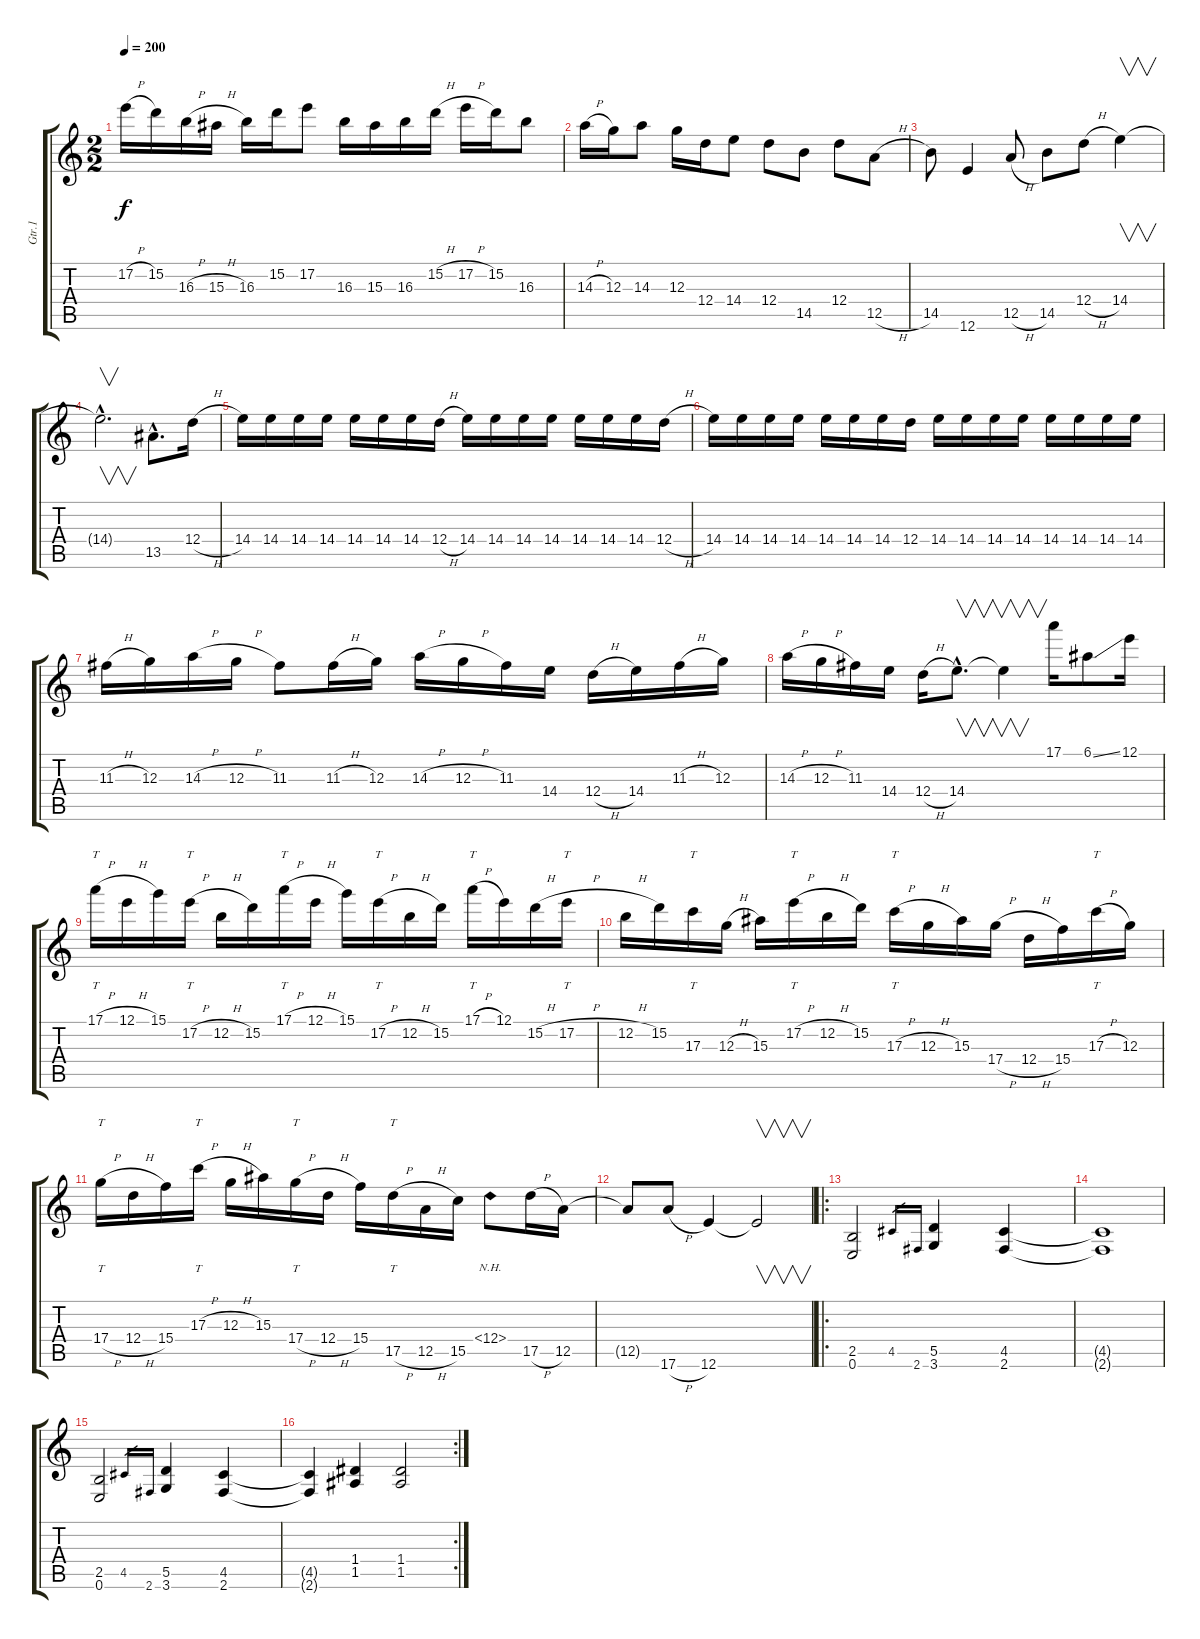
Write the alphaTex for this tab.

\track ("Gtr.1" "Gtr.1") {instrument distortionguitar}
\staff {score tabs}
\tuning (E4 B3 G3 D3 A2 E2) {hide}
\ts (2 2)
\tempo 200
\clef g2
\ks c
17.2{h}.16{dy f} 15.2.16 16.3{h}.16 15.3{h}.16 16.3.16 15.2.16 17.2.8 16.3.16 15.3.16 16.3.16 15.2{h}.16 17.2{h}.16 15.2.16 16.3.8 |
14.3{h}.16 12.3.16 14.3.8 12.3.16 12.4.16 14.4.8 12.4.8 14.5.8 12.4.8 12.5{h}.8 |
14.5.8 12.6.4 12.5{h}.8 14.5.8 12.4{h}.8 14.4.4{v} |
14.4{hac t}.2{v d} 13.5{hac}.8{d} 12.4{h}.16 |
14.4.16 14.4.16 14.4.16 14.4.16 14.4.16 14.4.16 14.4.16 12.4{h}.16 14.4.16 14.4.16 14.4.16 14.4.16 14.4.16 14.4.16 14.4.16 12.4{h}.16 |
14.4.16 14.4.16 14.4.16 14.4.16 14.4.16 14.4.16 14.4.16 12.4.16 14.4.16 14.4.16 14.4.16 14.4.16 14.4.16 14.4.16 14.4.16 14.4.16 |
11.3{h}.16 12.3.16 14.3{h}.16 12.3{h}.16 11.3.8 11.3{h}.16 12.3.16 14.3{h}.16 12.3{h}.16 11.3.16 14.4.16 12.4{h}.16 14.4.16 11.3{h}.16 12.3.16 |
14.3{h}.16 12.3{h}.16 11.3.16 14.4.16 12.4{h}.16 14.4{hac}.8{v d} 14.4{t}.4{v} 17.1.16 6.1{ss}.8 12.1.16 |
17.1{h}.16{tt} 12.1{h}.16 15.1.16 17.2{h}.16{tt} 12.2{h}.16 15.2.16 17.1{h}.16{tt} 12.1{h}.16 15.1.16 17.2{h}.16{tt} 12.2{h}.16 15.2.16 17.1{h}.16{tt} 12.1.16 15.2{h}.16 17.2{h}.16{tt} |
12.2{h}.16 15.2.16 17.3.16{tt} 12.3{h}.16 15.3.16 17.2{h}.16{tt} 12.2{h}.16 15.2.16 17.3{h}.16{tt} 12.3{h}.16 15.3.16 17.4{h}.16 12.4{h}.16 15.4.16 17.3{h}.16{tt} 12.3.16 |
17.4{h}.16{tt} 12.4{h}.16 15.4.16 17.3{h}.16{tt} 12.3{h}.16 15.3.16 17.4{h}.16{tt} 12.4{h}.16 15.4.16 17.5{h}.16{tt} 12.5{h}.16 15.5.16 12.4{nh}.8 17.5{h}.16 12.5.16 |
12.5{t}.8 17.6{h}.8 12.6.4 12.6{t}.2{v} |
\ro
(2.5 0.6).2 4.5.16{gr} 2.6.16{gr} (5.5 3.6).4 (4.5 2.6).4 |
(4.5{t} 2.6{t}).1 |
(2.5 0.6).2 4.5.16{gr} 2.6.16{gr} (5.5 3.6).4 (4.5 2.6).4 |
\rc 2
(4.5{t} 2.6{t}).4 (1.4 1.5).4 (1.4 1.5).2
